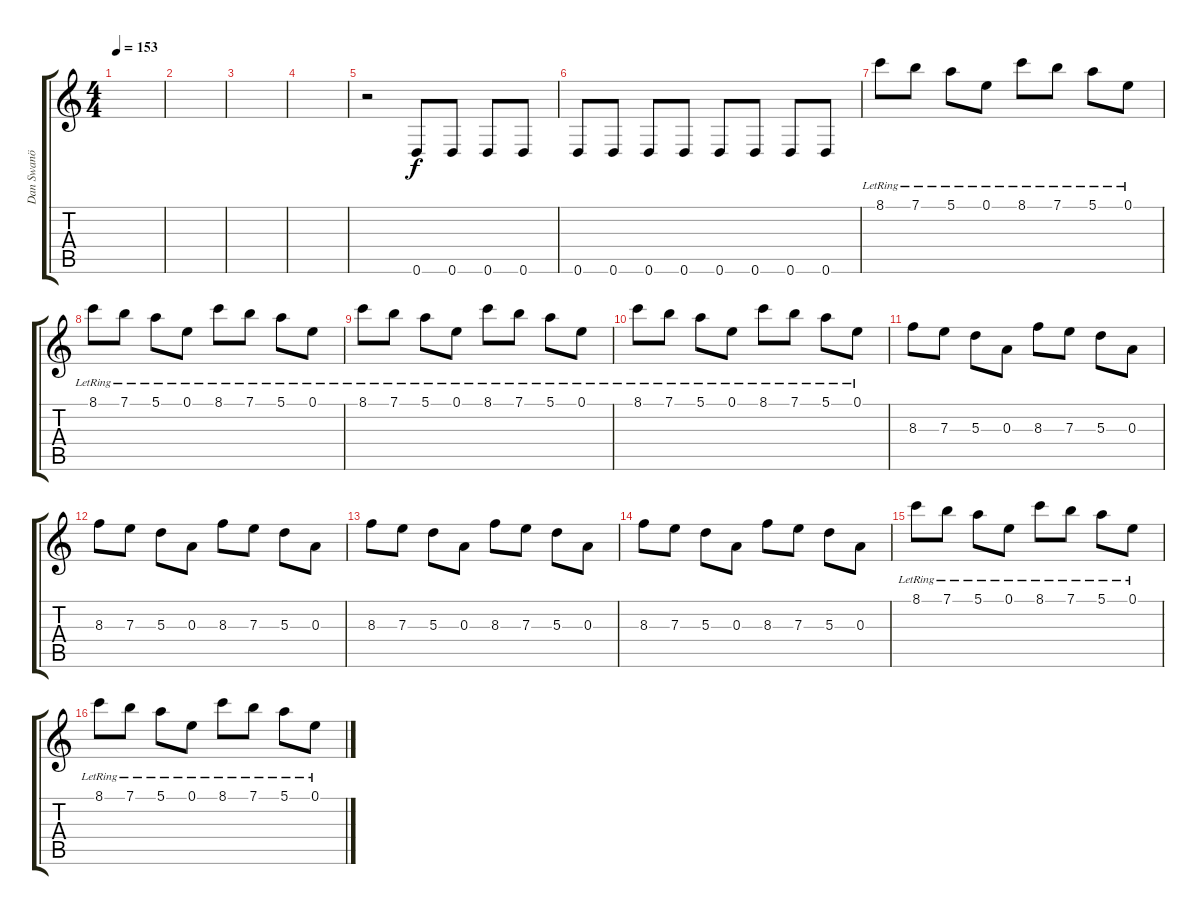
\track ("Dan Swanö Guitar" "Dan Swanö ") {instrument overdrivenguitar}
\staff {score tabs}
\tuning (E4 D4 A3 D3 A2 D2) {hide}
\ts (4 4)
\tempo 153
\clef g2
\ks c
|
|
|
|
r.2{volume 7} 0.6.8{volume 13} 0.6.8 0.6.8 0.6.8 |
0.6.8 0.6.8 0.6.8 0.6.8 0.6.8 0.6.8 0.6.8 0.6.8 |
8.1{lr}.8 7.1{lr}.8 5.1{lr}.8 0.1{lr}.8 8.1{lr}.8 7.1{lr}.8 5.1{lr}.8 0.1{lr}.8 |
8.1{lr}.8 7.1{lr}.8 5.1{lr}.8 0.1{lr}.8 8.1{lr}.8 7.1{lr}.8 5.1{lr}.8 0.1{lr}.8 |
8.1{lr}.8 7.1{lr}.8 5.1{lr}.8 0.1{lr}.8 8.1{lr}.8 7.1{lr}.8 5.1{lr}.8 0.1{lr}.8 |
8.1{lr}.8 7.1{lr}.8 5.1{lr}.8 0.1{lr}.8 8.1{lr}.8 7.1{lr}.8 5.1{lr}.8 0.1{lr}.8 |
8.3.8 7.3.8 5.3.8 0.3.8 8.3.8 7.3.8 5.3.8 0.3.8 |
8.3.8 7.3.8 5.3.8 0.3.8 8.3.8 7.3.8 5.3.8 0.3.8 |
8.3.8 7.3.8 5.3.8 0.3.8 8.3.8 7.3.8 5.3.8 0.3.8 |
8.3.8 7.3.8 5.3.8 0.3.8 8.3.8 7.3.8 5.3.8 0.3.8 |
8.1{lr}.8 7.1{lr}.8 5.1{lr}.8 0.1{lr}.8 8.1{lr}.8 7.1{lr}.8 5.1{lr}.8 0.1{lr}.8 |
8.1{lr}.8 7.1{lr}.8 5.1{lr}.8 0.1{lr}.8 8.1{lr}.8 7.1{lr}.8 5.1{lr}.8 0.1{lr}.8
